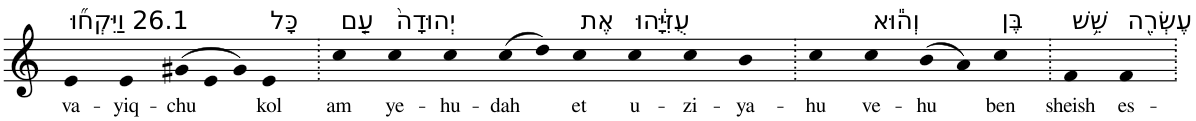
**kern	**text
*part1	*part1
*staff1	*staff1
*I"Piano	*
*I'Pno	*
*clefG2	*
*k[]	*
=1	=1
!LO:TX:a:t=26.1 וַיִּקְח֞וּ	!
!	!LO:LY:b
4e	va-
!	!LO:LY:b
4e	-yiq-
*Xtuplet	*
!	!LO:LY:b
(>12g#X	-chu
12e	.
12g#)	.
!LO:TX:a:t=כָּל	!
!	!LO:LY:b
4e	kol
=2.	=2.
!LO:TX:a:t=עַ֤ם	!
!	!LO:LY:b
4cc	am
!LO:TX:a:t=יְהוּדָה֙	!
!	!LO:LY:b
4cc	ye-
!	!LO:LY:b
4cc	-hu-
!	!LO:LY:b
(>8cc	-dah
8dd)	.
!LO:TX:a:t=אֶת	!
!	!LO:LY:b
4cc	et
!LO:TX:a:t=עֻזִּיָּ֔הוּ	!
!	!LO:LY:b
4cc	u-
!	!LO:LY:b
4cc	-zi-
!	!LO:LY:b
4b	-ya-
=3.	=3.
!	!LO:LY:b
4cc	-hu
!LO:TX:a:t=וְה֕וּא	!
!	!LO:LY:b
4cc	ve-
!	!LO:LY:b
(>8b	-hu
8a)	.
!LO:TX:a:t=בֶּן	!
!	!LO:LY:b
4cc	ben
=4.	=4.
!LO:TX:a:t=שֵׁ֥שׁ	!
!	!LO:LY:b
4f	sheish
!LO:TX:a:t=עֶשְׂרֵ֖ה	!
!	!LO:LY:b
4f	es-
=.	=.
*-	*-
